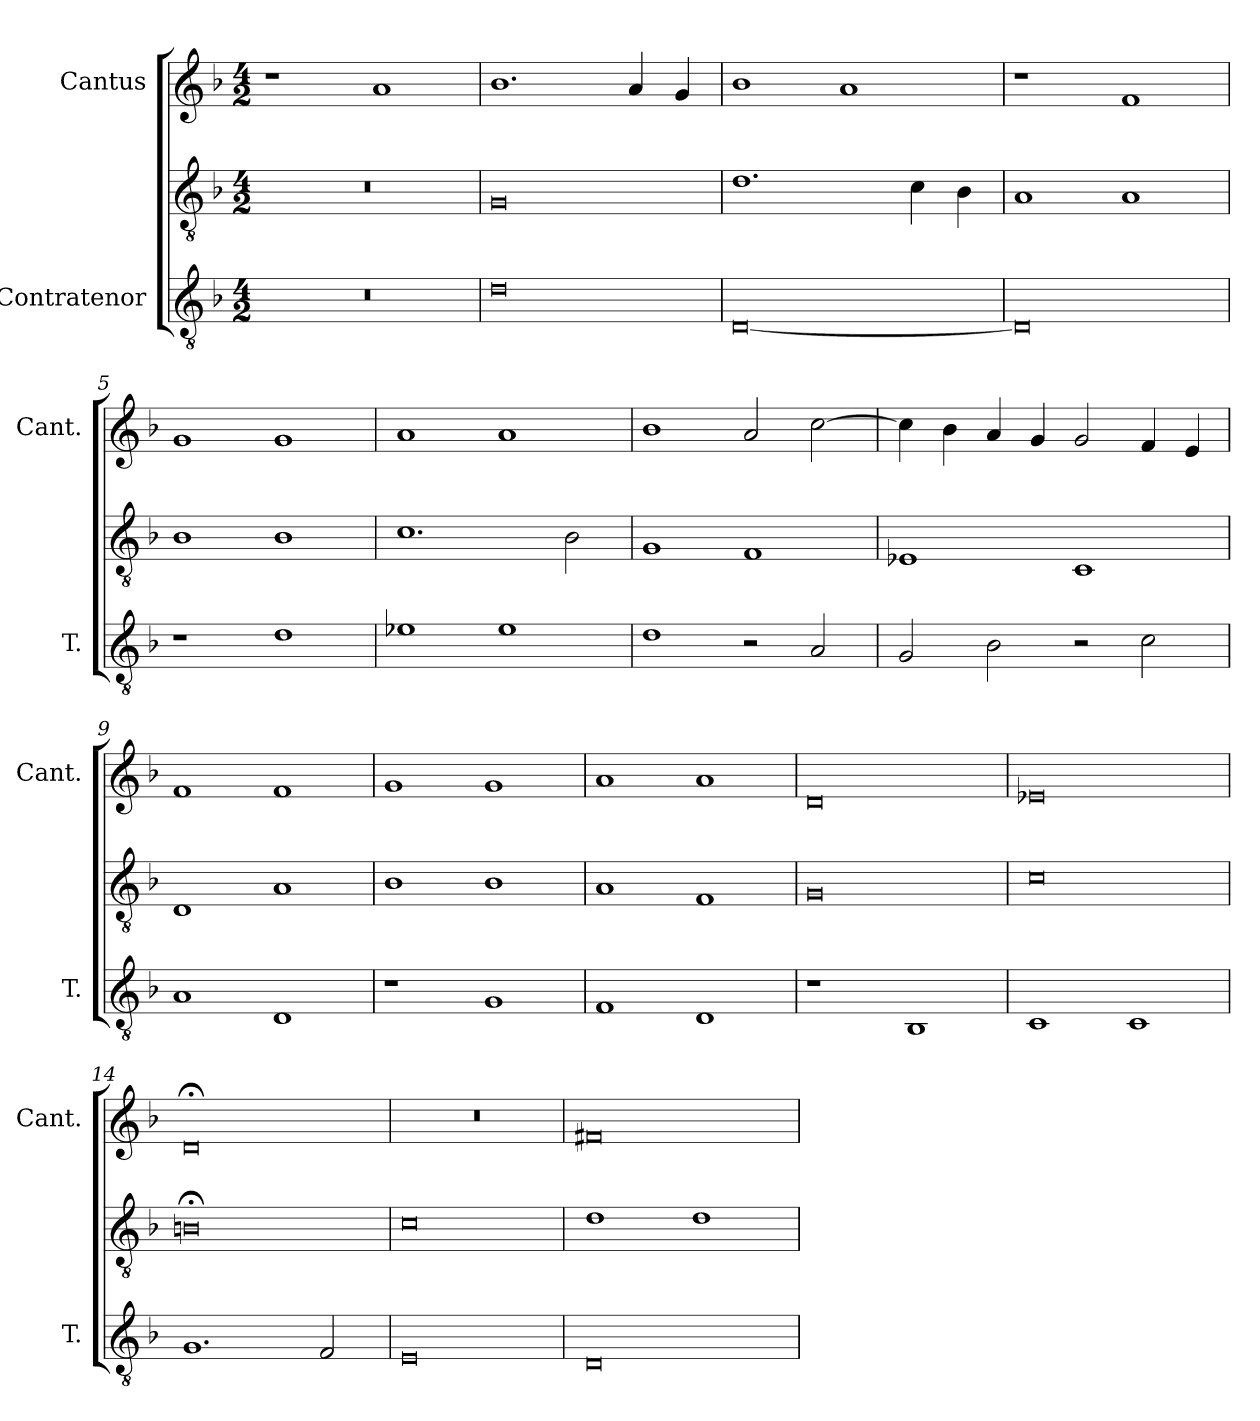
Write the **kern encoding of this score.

**kern	**kern	**kern
*part3	*part2	*part1
*staff3	*staff2	*staff1
*I"Contratenor	*	*I"Cantus
*I'T.	*	*I'Cant.
*clefGv2	*clefGv2	*clefG2
*ITrd7c12	*ITrd7c12	*
*k[b-]	*k[b-]	*k[b-]
*F:	*F:	*F:
*M4/2	*M4/2	*M4/2
=1	=1	=1
0r	0r	1r
.	.	1a/
=2	=2	=2
0D\	0GG/	1.b-\
.	.	4a/
.	.	4g/
=3	=3	=3
[0DD/	1.D\	1b-\
.	.	1a/
.	4C\	.
.	4BB-\	.
=4	=4	=4
0DD/]	1AA/	1r
.	1AA/	1f/
=5	=5	=5
1r	1BB-\	1g/
1D\	1BB-\	1g/
=6	=6	=6
1E-X\	1.C\	1a/
1E-\	.	1a/
.	2BB-\	.
=7	=7	=7
1D\	1GG/	1b-\
2r	1FF/	2a/
2AA/	.	[2cc\
=8	=8	=8
2GG/	1EE-X/	4cc\]
.	.	4b-\
2BB-\	.	4a/
.	.	4g/
2r	1CC/	2g/
2C\	.	4f/
.	.	4e/
=9	=9	=9
1AA/	1DD/	1f/
1DD/	1AA/	1f/
=10	=10	=10
1r	1BB-\	1g/
1GG/	1BB-\	1g/
=11	=11	=11
1FF/	1AA/	1a/
1DD/	1FF/	1a/
=12	=12	=12
1r	0GG/	0d/
1BBB-/	.	.
=13	=13	=13
1CC/	0C\	0e-X/
1CC/	.	.
=14	=14	=14
1.GG/	0BBn;<\	0d;</
2FF/	.	.
=15	=15	=15
0EE/	0C\	0r
=16	=16	=16
0DD/	1D\	0f#X/
.	1D\	.
=	=	=
*-	*-	*-
